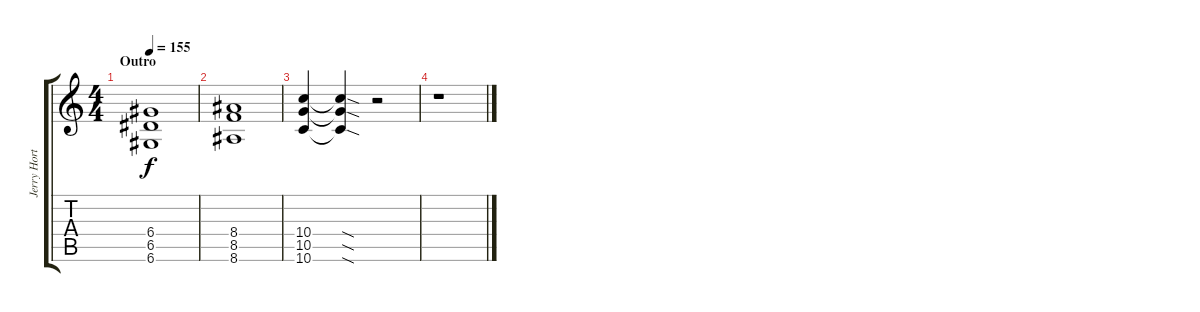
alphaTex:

\track ("Jerry Horton (Lead Guitar)" "Jerry Hort") {instrument distortionguitar}
\staff {score tabs}
\tuning (E4 B3 G3 D3 A2 D2) {hide}
\ts (4 4)
\section ("" "Outro")
\tempo 155
\clef g2
\ks c
(6.4 6.5 6.6).1{dy f} |
(8.4 8.5 8.6).1 |
(10.4 10.5 10.6).4 (10.4{sod t} 10.5{sod t} 10.6{sod t}).4 r.2 |
r.1
